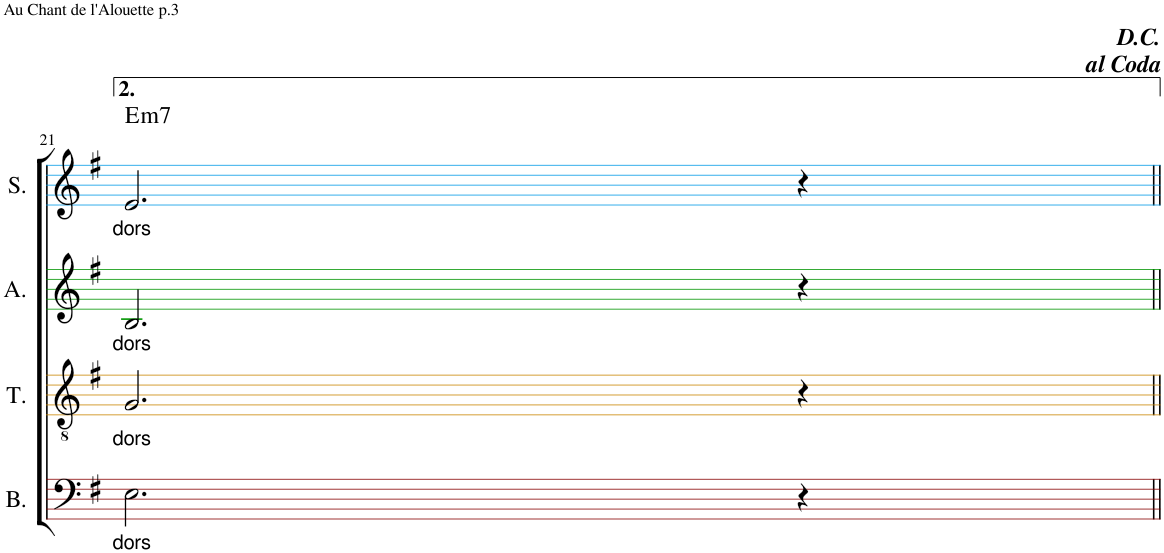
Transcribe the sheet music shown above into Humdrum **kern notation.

**kern	**text	**kern	**text	**kern	**text	**kern	**text	**harte
*part4	*part4	*part3	*part3	*part2	*part2	*part1	*part1	*part1
*staff4	*staff4	*staff3	*staff3	*staff2	*staff2	*staff1	*staff1	*
*I"Basse	*	*I"Ténor	*	*I"Alto	*	*I"Soprano	*	*
*I'B.	*	*I'T.	*	*I'A.	*	*I'S.	*	*
!!LO:PB:g=z
*clefF4	*	*clefGv2	*	*clefG2	*	*clefG2	*	*
*k[f#]	*	*k[f#]	*	*k[f#]	*	*k[f#]	*	*
*M4/4	*	*M4/4	*	*M4/4	*	*M4/4	*	*
=21	=21	=21	=21	=21	=21	=21	=21	=21
!	!LO:LY:b	!	!LO:LY:b	!	!LO:LY:b	!	!LO:LY:b	!LO:H:kt=m7
2.E\	-dors	2.G/	-dors	2.B/	-dors	2.e/	-dors	E:min7
4r	.	4r	.	4r	.	4r	.	.
!	!	!	!	!	!	!LO:TX:a:t=D.C. \nal Coda	!	!
=||	=||	=||	=||	=||	=||	=||	=||	=||
*-	*-	*-	*-	*-	*-	*-	*-	*-
